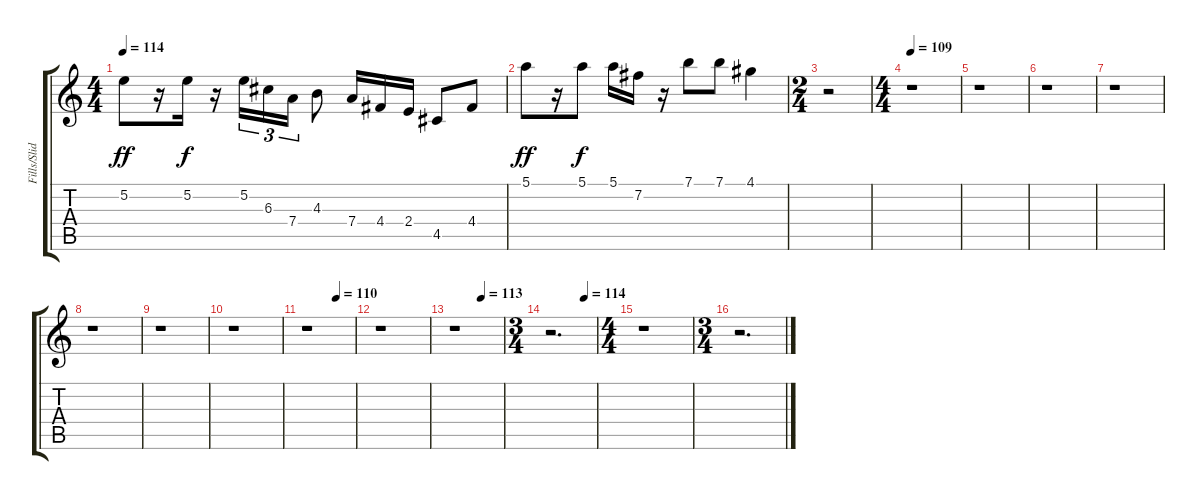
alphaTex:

\track ("Fills/Slide" "Fills/Slid") {instrument distortionguitar}
\staff {score tabs}
\tuning (E4 B3 G3 D3 A2 E2) {hide}
\ts (4 4)
\tempo 114
\clef g2
\ks c
5.2.8{dy ff} r.16 5.2.16{dy f} r.16 5.2.16{tu (3 2)} 6.3.16{tu (3 2)} 7.4.16{tu (3 2)} 4.3.8 7.4.16 4.4.16 2.4.16 4.5.8 4.4.8 |
5.1.8{dy ff} r.16 5.1.8{dy f} 5.1.16 7.2.16 r.16 7.1.8 7.1.8 4.1.4 |
\ts (2 4)
r.2 |
\ts (4 4)
\tempo 109
r.1 |
r.1 |
r.1 |
r.1 |
r.1 |
r.1 |
r.1 |
\tempo (110 0.625)
r.1 |
r.1 |
\tempo (113 0.5625)
r.1 |
\ts (3 4)
\tempo (114 0.75)
r.2{d} |
\ts (4 4)
r.1 |
\ts (3 4)
r.2{d}
